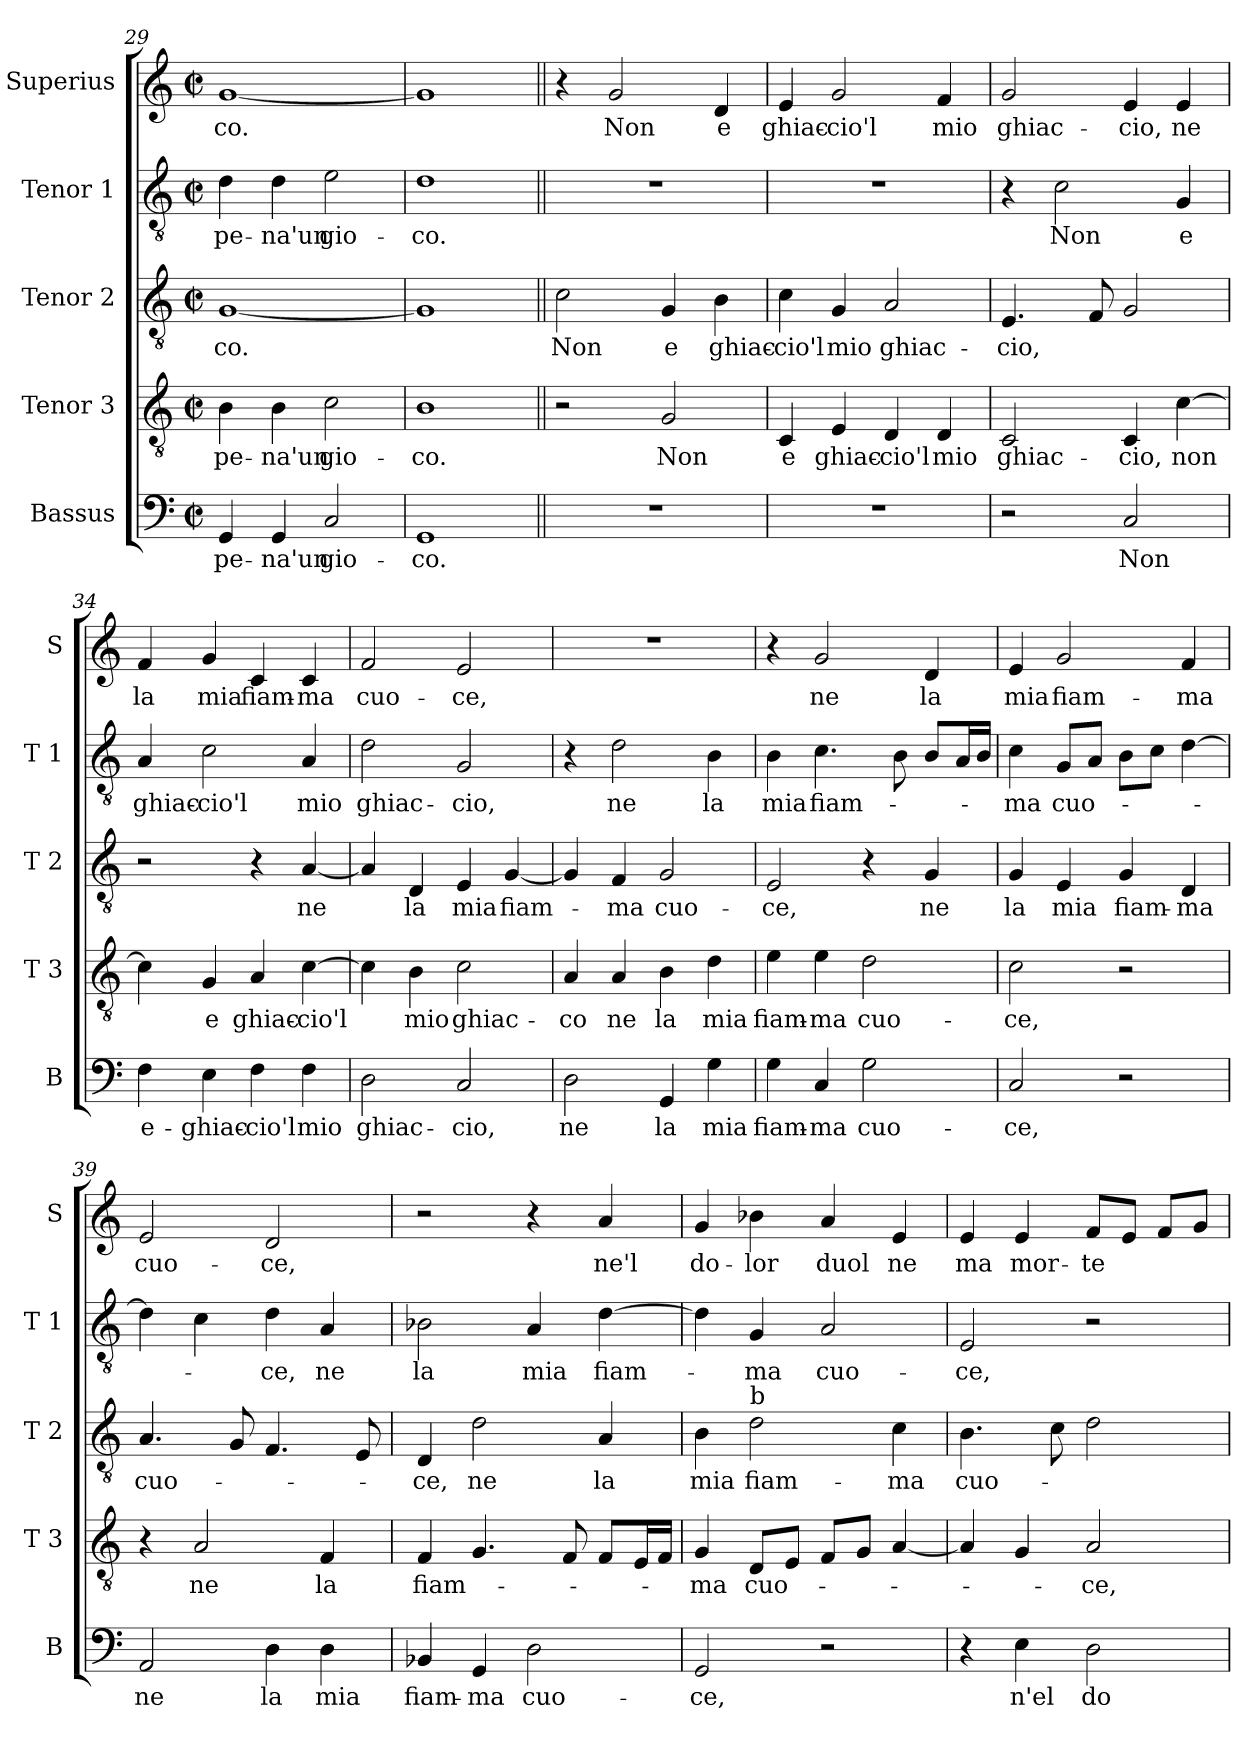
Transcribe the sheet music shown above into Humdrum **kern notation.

**kern	**text	**kern	**text	**kern	**text	**kern	**text	**kern	**text
*part5	*part5	*part4	*part4	*part3	*part3	*part2	*part2	*part1	*part1
*staff5	*staff5	*staff4	*staff4	*staff3	*staff3	*staff2	*staff2	*staff1	*staff1
*I"Bassus	*	*I"Tenor 3	*	*I"Tenor 2	*	*I"Tenor 1	*	*I"Superius	*
*I'B	*	*I'T 3	*	*I'T 2	*	*I'T 1	*	*I'S	*
*clefF4	*	*clefGv2	*	*clefGv2	*	*clefGv2	*	*clefG2	*
*k[]	*	*k[]	*	*k[]	*	*k[]	*	*k[]	*
*C:	*	*C:	*	*C:	*	*C:	*	*C:	*
*M2/2	*	*M2/2	*	*M2/2	*	*M2/2	*	*M2/2	*
*met(c|)	*	*met(c|)	*	*met(c|)	*	*met(c|)	*	*met(c|)	*
=29	=29	=29	=29	=29	=29	=29	=29	=29	=29
!	!LO:LY:b	!	!LO:LY:b	!	!LO:LY:b	!	!LO:LY:b	!	!LO:LY:b
4GG/	pe-	4B\	pe-	[1G	-co.	4d\	pe-	[1g	-co.
!	!LO:LY:b	!	!LO:LY:b	!	!	!	!LO:LY:b	!	!
4GG/	-na'un	4B\	-na'un	.	.	4d\	-na'un	.	.
!	!LO:LY:b	!	!LO:LY:b	!	!	!	!LO:LY:b	!	!
2C/	gio-	2c\	gio-	.	.	2e\	gio-	.	.
=30	=30	=30	=30	=30	=30	=30	=30	=30	=30
!	!LO:LY:b	!	!LO:LY:b	!	!	!	!LO:LY:b	!	!
1GG	-co.	1B	-co.	1G]	.	1d	-co.	1g]	.
!!LO:PB:g=z
=31||	=31||	=31||	=31||	=31||	=31||	=31||	=31||	=31||	=31||
!	!	!	!	!	!LO:LY:b	!	!	!	!
1r	.	2r	.	2c\	Non	1r	.	4r	.
!	!	!	!	!	!	!	!	!	!LO:LY:b
.	.	.	.	.	.	.	.	2g/	Non
!	!	!	!LO:LY:b	!	!LO:LY:b	!	!	!	!
.	.	2G/	Non	4G/	e	.	.	.	.
!	!	!	!	!	!LO:LY:b	!	!	!	!LO:LY:b
.	.	.	.	4B\	ghiac-	.	.	4d/	e
=32	=32	=32	=32	=32	=32	=32	=32	=32	=32
!	!	!	!LO:LY:b	!	!LO:LY:b	!	!	!	!LO:LY:b
1r	.	4C/	e	4c\	-cio'l	1r	.	4e/	ghiac-
!	!	!	!LO:LY:b	!	!LO:LY:b	!	!	!	!LO:LY:b
.	.	4E/	ghiac-	4G/	mio	.	.	2g/	-cio'l
!	!	!	!LO:LY:b	!	!LO:LY:b	!	!	!	!
.	.	4D/	-cio'l	2A/	ghiac-	.	.	.	.
!	!	!	!LO:LY:b	!	!	!	!	!	!LO:LY:b
.	.	4D/	mio	.	.	.	.	4f/	mio
=33	=33	=33	=33	=33	=33	=33	=33	=33	=33
!	!	!	!LO:LY:b	!	!LO:LY:b	!	!	!	!LO:LY:b
2r	.	2C/	ghiac-	4.E/	-cio,	4r	.	2g/	ghiac-
!	!	!	!	!	!	!	!LO:LY:b	!	!
.	.	.	.	.	.	2c\	Non	.	.
.	.	.	.	8F/	.	.	.	.	.
!	!LO:LY:b	!	!LO:LY:b	!	!	!	!	!	!LO:LY:b
2C/	Non	4C/	-cio,	2G/	.	.	.	4e/	-cio,
!	!	!	!LO:LY:b	!	!	!	!LO:LY:b	!	!LO:LY:b
.	.	[4c\	non	.	.	4G/	e	4e/	ne
=34	=34	=34	=34	=34	=34	=34	=34	=34	=34
!	!LO:LY:b	!	!	!	!	!	!LO:LY:b	!	!LO:LY:b
4F\	e-	4c\]	.	2r	.	4A/	ghiac-	4f/	la
!	!LO:LY:b	!	!LO:LY:b	!	!	!	!LO:LY:b	!	!LO:LY:b
4E\	-ghiac-	4G/	e	.	.	2c\	-cio'l	4g/	mia
!	!LO:LY:b	!	!LO:LY:b	!	!	!	!	!	!LO:LY:b
4F\	-cio'l	4A/	ghiac-	4r	.	.	.	4c/	fiam-
!	!LO:LY:b	!	!LO:LY:b	!	!LO:LY:b	!	!LO:LY:b	!	!LO:LY:b
4F\	mio	[4c\	-cio'l	[4A/	ne	4A/	mio	4c/	-ma
=35	=35	=35	=35	=35	=35	=35	=35	=35	=35
!	!LO:LY:b	!	!	!	!	!	!LO:LY:b	!	!LO:LY:b
2D\	ghiac-	4c\]	.	4A/]	.	2d\	ghiac-	2f/	cuo-
!	!	!	!LO:LY:b	!	!LO:LY:b	!	!	!	!
.	.	4B\	mio	4D/	la	.	.	.	.
!	!LO:LY:b	!	!LO:LY:b	!	!LO:LY:b	!	!LO:LY:b	!	!LO:LY:b
2C/	-cio,	2c\	ghiac-	4E/	mia	2G/	-cio,	2e/	-ce,
!	!	!	!	!	!LO:LY:b	!	!	!	!
.	.	.	.	[4G/	fiam-	.	.	.	.
=36	=36	=36	=36	=36	=36	=36	=36	=36	=36
!	!LO:LY:b	!	!LO:LY:b	!	!	!	!	!	!
2D\	ne	4A/	-co	4G/]	.	4r	.	1r	.
!	!	!	!LO:LY:b	!	!LO:LY:b	!	!LO:LY:b	!	!
.	.	4A/	ne	4F/	-ma	2d\	ne	.	.
!	!LO:LY:b	!	!LO:LY:b	!	!LO:LY:b	!	!	!	!
4GG/	la	4B\	la	2G/	cuo-	.	.	.	.
!	!LO:LY:b	!	!LO:LY:b	!	!	!	!LO:LY:b	!	!
4G\	mia	4d\	mia	.	.	4B\	la	.	.
!!LO:LB:g=z
=37	=37	=37	=37	=37	=37	=37	=37	=37	=37
!	!LO:LY:b	!	!LO:LY:b	!	!LO:LY:b	!	!LO:LY:b	!	!
4G\	fiam-	4e\	fiam-	2E/	-ce,	4B\	mia	4r	.
!	!LO:LY:b	!	!LO:LY:b	!	!	!	!LO:LY:b	!	!LO:LY:b
4C/	-ma	4e\	-ma	.	.	4.c\	fiam-	2g/	ne
!	!LO:LY:b	!	!LO:LY:b	!	!	!	!	!	!
2G\	cuo-	2d\	cuo-	4r	.	.	.	.	.
.	.	.	.	.	.	8B\	.	.	.
!	!	!	!	!	!LO:LY:b	!	!	!	!LO:LY:b
.	.	.	.	4G/	ne	8B/L	.	4d/	la
.	.	.	.	.	.	16A/L	.	.	.
.	.	.	.	.	.	16B/JJ	.	.	.
=38	=38	=38	=38	=38	=38	=38	=38	=38	=38
!	!LO:LY:b	!	!LO:LY:b	!	!LO:LY:b	!	!LO:LY:b	!	!LO:LY:b
2C/	-ce,	2c\	-ce,	4G/	la	4c\	-ma	4e/	mia
!	!	!	!	!	!LO:LY:b	!	!LO:LY:b	!	!LO:LY:b
.	.	.	.	4E/	mia	8G/L	cuo-	2g/	fiam-
.	.	.	.	.	.	8A/J	.	.	.
!	!	!	!	!	!LO:LY:b	!	!	!	!
2r	.	2r	.	4G/	fiam-	8B\L	.	.	.
.	.	.	.	.	.	8c\J	.	.	.
!	!	!	!	!	!LO:LY:b	!	!	!	!LO:LY:b
.	.	.	.	4D/	-ma	[4d\	.	4f/	-ma
=39	=39	=39	=39	=39	=39	=39	=39	=39	=39
!	!LO:LY:b	!	!	!	!LO:LY:b	!	!	!	!LO:LY:b
2AA/	ne	4r	.	4.A/	cuo-	4d\]	.	2e/	cuo-
!	!	!	!LO:LY:b	!	!	!	!	!	!
.	.	2A/	ne	.	.	4c\	.	.	.
.	.	.	.	8G/	.	.	.	.	.
!	!LO:LY:b	!	!	!	!	!	!LO:LY:b	!	!LO:LY:b
4D\	la	.	.	4.F/	.	4d\	-ce,	2d/	-ce,
!	!LO:LY:b	!	!LO:LY:b	!	!	!	!LO:LY:b	!	!
4D\	mia	4F/	la	.	.	4A/	ne	.	.
.	.	.	.	8E/	.	.	.	.	.
=40	=40	=40	=40	=40	=40	=40	=40	=40	=40
!	!LO:LY:b	!	!LO:LY:b	!	!LO:LY:b	!	!LO:LY:b	!	!
4BB-X/	fiam-	4F/	fiam-	4D/	-ce,	2B-X\	la	2r	.
!	!LO:LY:b	!	!	!	!LO:LY:b	!	!	!	!
4GG/	-ma	4.G/	.	2d\	ne	.	.	.	.
!	!LO:LY:b	!	!	!	!	!	!LO:LY:b	!	!
2D\	cuo-	.	.	.	.	4A/	mia	4r	.
.	.	8F/	.	.	.	.	.	.	.
!	!	!	!	!	!LO:LY:b	!	!LO:LY:b	!	!LO:LY:b
.	.	8F/L	.	4A/	la	[4d\	fiam-	4a/	ne'l
.	.	16E/L	.	.	.	.	.	.	.
.	.	16F/JJ	.	.	.	.	.	.	.
=41	=41	=41	=41	=41	=41	=41	=41	=41	=41
!	!LO:LY:b	!	!LO:LY:b	!	!LO:LY:b	!	!	!	!LO:LY:b
2GG/	-ce,	4G/	-ma	4B\	mia	4d\]	.	4g/	do-
!	!	!	!	!LO:TX:a:t=b	!	!	!	!	!
!	!	!	!LO:LY:b	!	!LO:LY:b	!	!LO:LY:b	!	!LO:LY:b
.	.	8D/L	cuo-	2d\	fiam-	4G/	-ma	4b-X\	-lor
.	.	8E/J	.	.	.	.	.	.	.
!	!	!	!	!	!	!	!LO:LY:b	!	!LO:LY:b
2r	.	8F/L	.	.	.	2A/	cuo-	4a/	duol
.	.	8G/J	.	.	.	.	.	.	.
!	!	!	!	!	!LO:LY:b	!	!	!	!LO:LY:b
.	.	[4A/	.	4c\	-ma	.	.	4e/	ne
=42	=42	=42	=42	=42	=42	=42	=42	=42	=42
!	!	!	!	!	!LO:LY:b	!	!LO:LY:b	!	!LO:LY:b
4r	.	4A/]	.	4.B\	cuo-	2E/	-ce,	4e/	ma
!	!LO:LY:b	!	!	!	!	!	!	!	!LO:LY:b
4E\	n'el	4G/	.	.	.	.	.	4e/	mor-
.	.	.	.	8c\	.	.	.	.	.
!	!LO:LY:b	!	!LO:LY:b	!	!	!	!	!	!LO:LY:b
2D\	do-	2A/	-ce,	2d\	.	2r	.	8f/L	-te
.	.	.	.	.	.	.	.	8e/J	.
.	.	.	.	.	.	.	.	8f/L	.
.	.	.	.	.	.	.	.	8g/J	.
=	=	=	=	=	=	=	=	=	=
*-	*-	*-	*-	*-	*-	*-	*-	*-	*-
